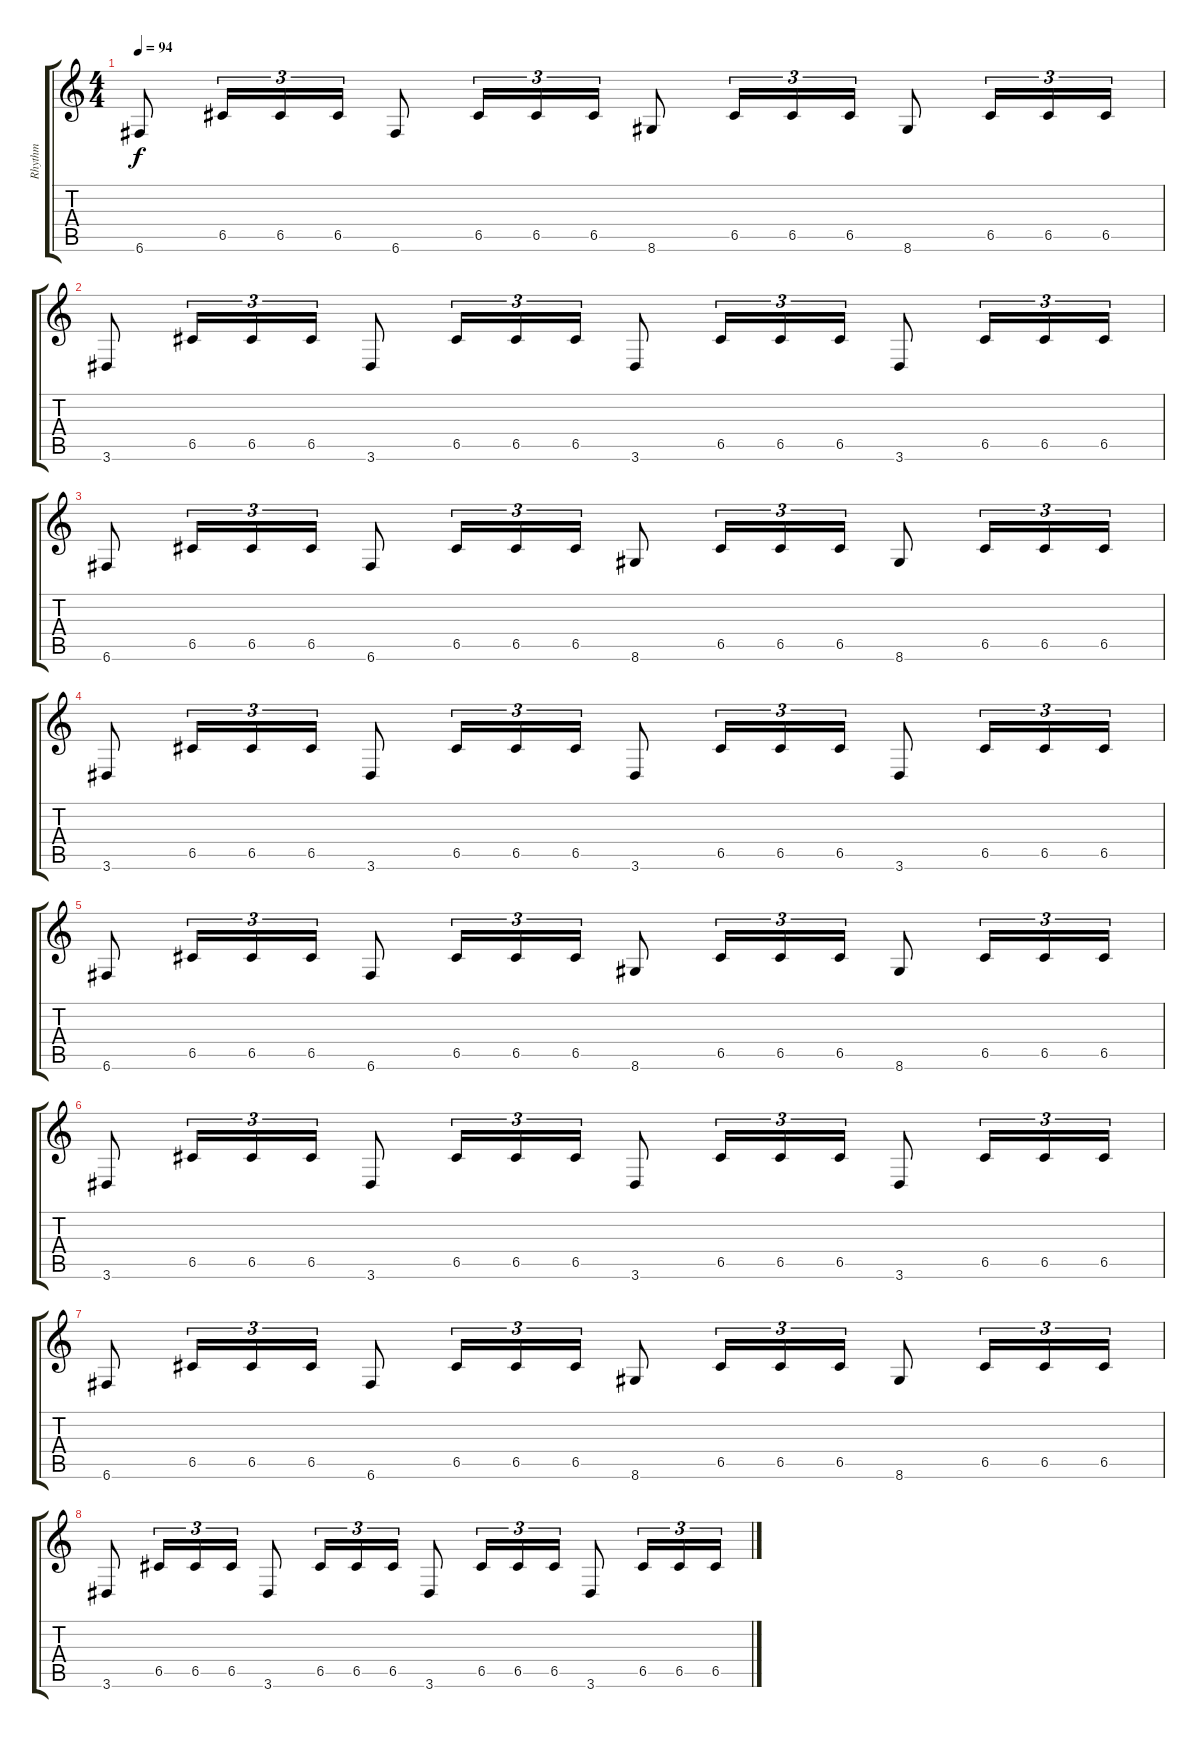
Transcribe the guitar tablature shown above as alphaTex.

\track ("Rhythm" "Rhythm") {instrument distortionguitar}
\staff {score tabs}
\tuning (D4 A3 F3 C3 G2 C2) {hide}
\ts (4 4)
\tempo 94
\clef g2
\ks c
6.6.8{dy f} 6.5.16{tu (3 2)} 6.5.16{tu (3 2)} 6.5.16{tu (3 2)} 6.6.8 6.5.16{tu (3 2)} 6.5.16{tu (3 2)} 6.5.16{tu (3 2)} 8.6.8 6.5.16{tu (3 2)} 6.5.16{tu (3 2)} 6.5.16{tu (3 2)} 8.6.8 6.5.16{tu (3 2)} 6.5.16{tu (3 2)} 6.5.16{tu (3 2)} |
3.6.8 6.5.16{tu (3 2)} 6.5.16{tu (3 2)} 6.5.16{tu (3 2)} 3.6.8 6.5.16{tu (3 2)} 6.5.16{tu (3 2)} 6.5.16{tu (3 2)} 3.6.8 6.5.16{tu (3 2)} 6.5.16{tu (3 2)} 6.5.16{tu (3 2)} 3.6.8 6.5.16{tu (3 2)} 6.5.16{tu (3 2)} 6.5.16{tu (3 2)} |
6.6.8 6.5.16{tu (3 2)} 6.5.16{tu (3 2)} 6.5.16{tu (3 2)} 6.6.8 6.5.16{tu (3 2)} 6.5.16{tu (3 2)} 6.5.16{tu (3 2)} 8.6.8 6.5.16{tu (3 2)} 6.5.16{tu (3 2)} 6.5.16{tu (3 2)} 8.6.8 6.5.16{tu (3 2)} 6.5.16{tu (3 2)} 6.5.16{tu (3 2)} |
3.6.8 6.5.16{tu (3 2)} 6.5.16{tu (3 2)} 6.5.16{tu (3 2)} 3.6.8 6.5.16{tu (3 2)} 6.5.16{tu (3 2)} 6.5.16{tu (3 2)} 3.6.8 6.5.16{tu (3 2)} 6.5.16{tu (3 2)} 6.5.16{tu (3 2)} 3.6.8 6.5.16{tu (3 2)} 6.5.16{tu (3 2)} 6.5.16{tu (3 2)} |
6.6.8 6.5.16{tu (3 2)} 6.5.16{tu (3 2)} 6.5.16{tu (3 2)} 6.6.8 6.5.16{tu (3 2)} 6.5.16{tu (3 2)} 6.5.16{tu (3 2)} 8.6.8 6.5.16{tu (3 2)} 6.5.16{tu (3 2)} 6.5.16{tu (3 2)} 8.6.8 6.5.16{tu (3 2)} 6.5.16{tu (3 2)} 6.5.16{tu (3 2)} |
3.6.8 6.5.16{tu (3 2)} 6.5.16{tu (3 2)} 6.5.16{tu (3 2)} 3.6.8 6.5.16{tu (3 2)} 6.5.16{tu (3 2)} 6.5.16{tu (3 2)} 3.6.8 6.5.16{tu (3 2)} 6.5.16{tu (3 2)} 6.5.16{tu (3 2)} 3.6.8 6.5.16{tu (3 2)} 6.5.16{tu (3 2)} 6.5.16{tu (3 2)} |
6.6.8 6.5.16{tu (3 2)} 6.5.16{tu (3 2)} 6.5.16{tu (3 2)} 6.6.8 6.5.16{tu (3 2)} 6.5.16{tu (3 2)} 6.5.16{tu (3 2)} 8.6.8 6.5.16{tu (3 2)} 6.5.16{tu (3 2)} 6.5.16{tu (3 2)} 8.6.8 6.5.16{tu (3 2)} 6.5.16{tu (3 2)} 6.5.16{tu (3 2)} |
3.6.8 6.5.16{tu (3 2)} 6.5.16{tu (3 2)} 6.5.16{tu (3 2)} 3.6.8 6.5.16{tu (3 2)} 6.5.16{tu (3 2)} 6.5.16{tu (3 2)} 3.6.8 6.5.16{tu (3 2)} 6.5.16{tu (3 2)} 6.5.16{tu (3 2)} 3.6.8 6.5.16{tu (3 2)} 6.5.16{tu (3 2)} 6.5.16{tu (3 2)}
